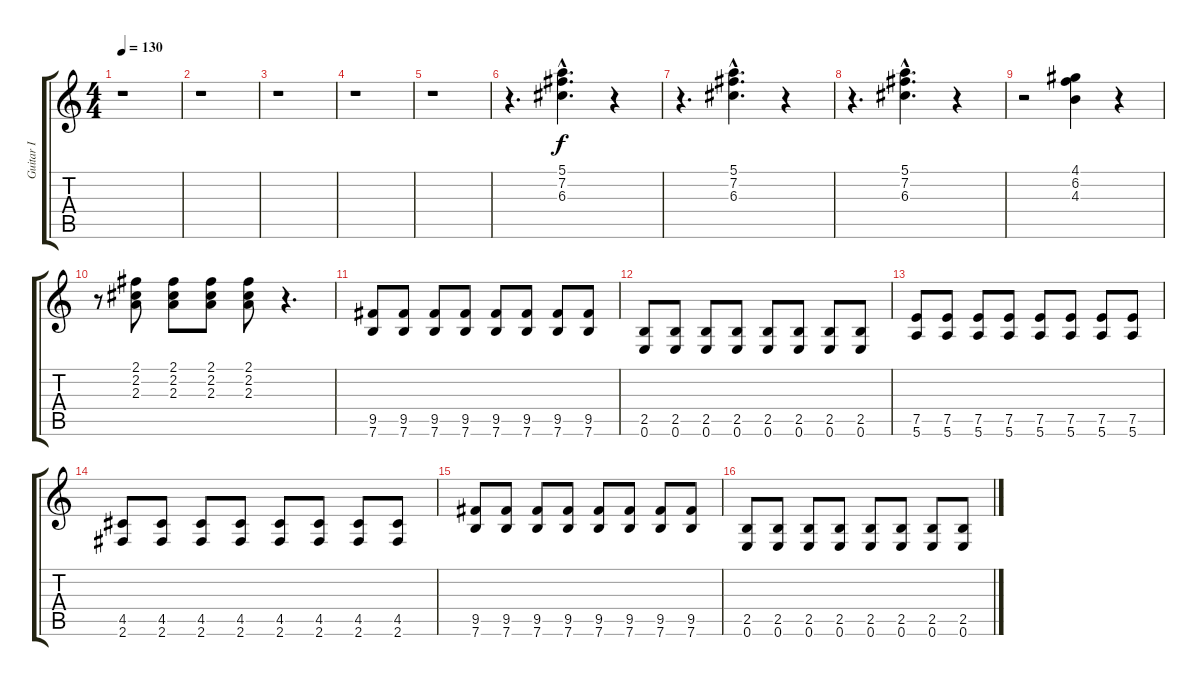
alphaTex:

\track ("Guitar I" "Guitar I") {instrument overdrivenguitar}
\staff {score tabs}
\tuning (E4 B3 G3 D3 A2 E2) {hide}
\ts (4 4)
\tempo 130
\clef g2
\ks c
r.1{dy f} |
r.1 |
r.1 |
r.1 |
r.1 |
r.4{d} (5.1{hac} 7.2{hac} 6.3{hac}).4{d} r.4 |
r.4{d} (5.1{hac} 7.2{hac} 6.3{hac}).4{d} r.4 |
r.4{d} (5.1{hac} 7.2{hac} 6.3{hac}).4{d} r.4 |
r.2 (4.1 6.2 4.3).4 r.4 |
r.8 (2.1 2.2 2.3).8 (2.1 2.2 2.3).8 (2.1 2.2 2.3).8 (2.1 2.2 2.3).8 r.4{d} |
(9.5 7.6).8 (9.5 7.6).8 (9.5 7.6).8 (9.5 7.6).8 (9.5 7.6).8 (9.5 7.6).8 (9.5 7.6).8 (9.5 7.6).8 |
(2.5 0.6).8 (2.5 0.6).8 (2.5 0.6).8 (2.5 0.6).8 (2.5 0.6).8 (2.5 0.6).8 (2.5 0.6).8 (2.5 0.6).8 |
(7.5 5.6).8 (7.5 5.6).8 (7.5 5.6).8 (7.5 5.6).8 (7.5 5.6).8 (7.5 5.6).8 (7.5 5.6).8 (7.5 5.6).8 |
(4.5 2.6).8 (4.5 2.6).8 (4.5 2.6).8 (4.5 2.6).8 (4.5 2.6).8 (4.5 2.6).8 (4.5 2.6).8 (4.5 2.6).8 |
(9.5 7.6).8 (9.5 7.6).8 (9.5 7.6).8 (9.5 7.6).8 (9.5 7.6).8 (9.5 7.6).8 (9.5 7.6).8 (9.5 7.6).8 |
(2.5 0.6).8 (2.5 0.6).8 (2.5 0.6).8 (2.5 0.6).8 (2.5 0.6).8 (2.5 0.6).8 (2.5 0.6).8 (2.5 0.6).8
